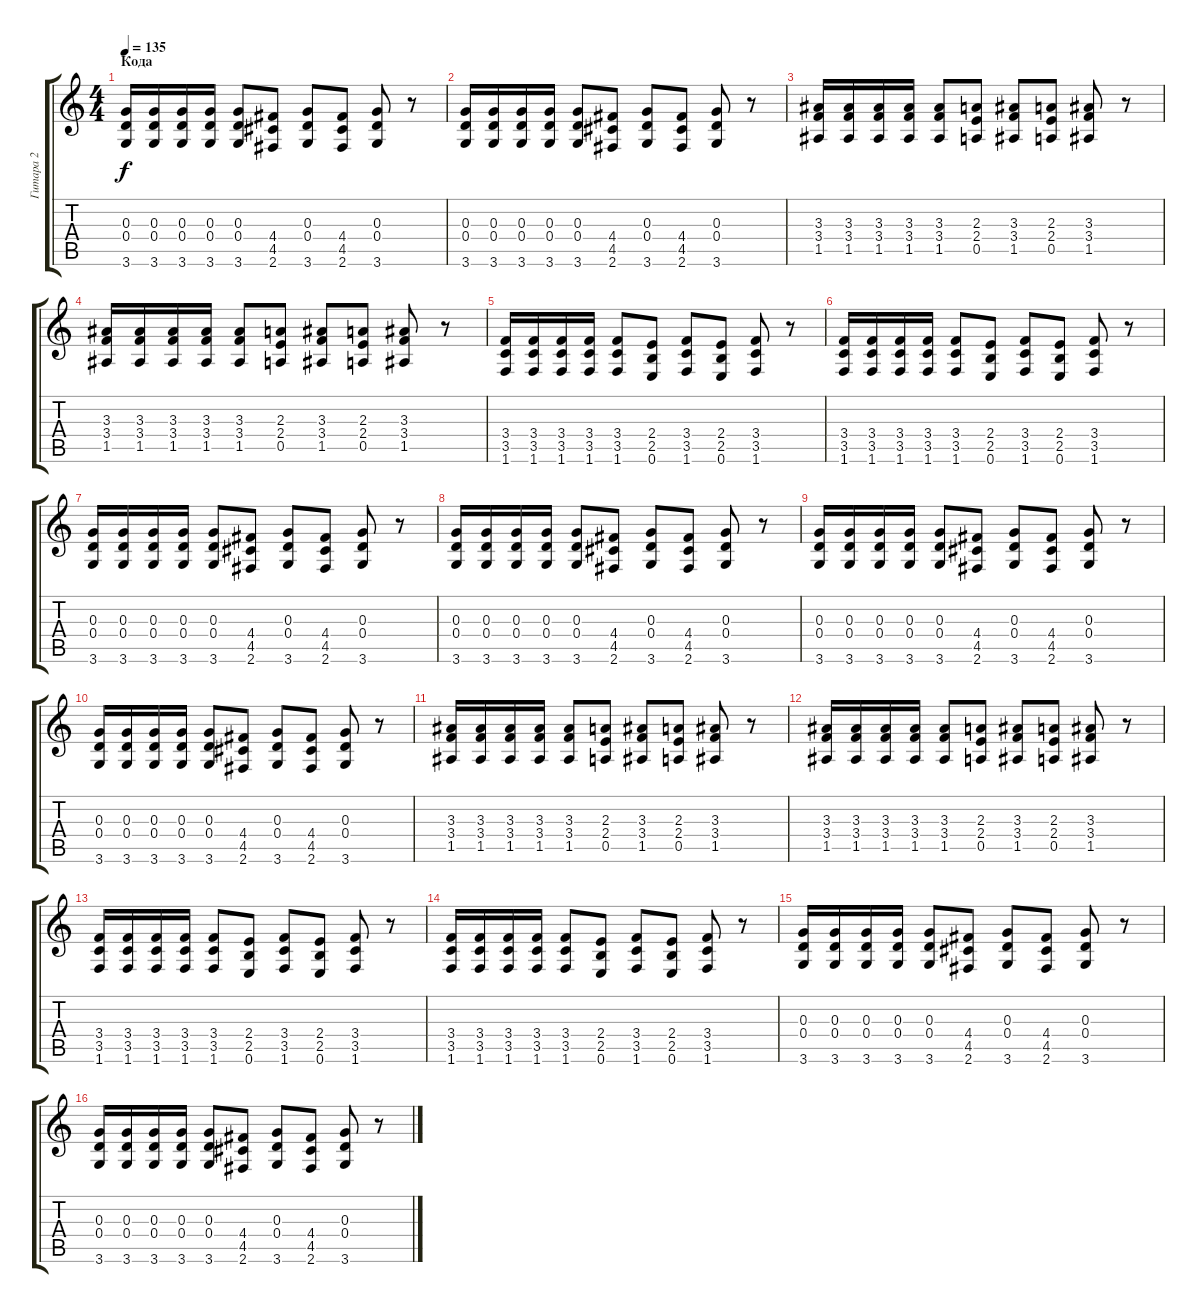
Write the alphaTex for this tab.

\track ("Гитара 2" "Гитара 2") {instrument acousticguitarsteel}
\staff {score tabs}
\tuning (E4 B3 G3 D3 A2 E2) {hide}
\ts (4 4)
\section ("" "Кода")
\tempo 135
\clef g2
\ks c
(0.3 0.4 3.6).16{dy f} (0.3 0.4 3.6).16 (0.3 0.4 3.6).16 (0.3 0.4 3.6).16 (0.3 0.4 3.6).8 (4.4 4.5 2.6).8 (0.3 0.4 3.6).8 (4.4 4.5 2.6).8 (0.3 0.4 3.6).8 r.8 |
(0.3 0.4 3.6).16 (0.3 0.4 3.6).16 (0.3 0.4 3.6).16 (0.3 0.4 3.6).16 (0.3 0.4 3.6).8 (4.4 4.5 2.6).8 (0.3 0.4 3.6).8 (4.4 4.5 2.6).8 (0.3 0.4 3.6).8 r.8 |
(3.3 3.4 1.5).16 (3.3 3.4 1.5).16 (3.3 3.4 1.5).16 (3.3 3.4 1.5).16 (3.3 3.4 1.5).8 (2.3 2.4 0.5).8 (3.3 3.4 1.5).8 (2.3 2.4 0.5).8 (3.3 3.4 1.5).8 r.8 |
(3.3 3.4 1.5).16 (3.3 3.4 1.5).16 (3.3 3.4 1.5).16 (3.3 3.4 1.5).16 (3.3 3.4 1.5).8 (2.3 2.4 0.5).8 (3.3 3.4 1.5).8 (2.3 2.4 0.5).8 (3.3 3.4 1.5).8 r.8 |
(3.4 3.5 1.6).16 (3.4 3.5 1.6).16 (3.4 3.5 1.6).16 (3.4 3.5 1.6).16 (3.4 3.5 1.6).8 (2.4 2.5 0.6).8 (3.4 3.5 1.6).8 (2.4 2.5 0.6).8 (3.4 3.5 1.6).8 r.8 |
(3.4 3.5 1.6).16 (3.4 3.5 1.6).16 (3.4 3.5 1.6).16 (3.4 3.5 1.6).16 (3.4 3.5 1.6).8 (2.4 2.5 0.6).8 (3.4 3.5 1.6).8 (2.4 2.5 0.6).8 (3.4 3.5 1.6).8 r.8 |
(0.3 0.4 3.6).16 (0.3 0.4 3.6).16 (0.3 0.4 3.6).16 (0.3 0.4 3.6).16 (0.3 0.4 3.6).8 (4.4 4.5 2.6).8 (0.3 0.4 3.6).8 (4.4 4.5 2.6).8 (0.3 0.4 3.6).8 r.8 |
(0.3 0.4 3.6).16 (0.3 0.4 3.6).16 (0.3 0.4 3.6).16 (0.3 0.4 3.6).16 (0.3 0.4 3.6).8 (4.4 4.5 2.6).8 (0.3 0.4 3.6).8 (4.4 4.5 2.6).8 (0.3 0.4 3.6).8 r.8 |
(0.3 0.4 3.6).16 (0.3 0.4 3.6).16 (0.3 0.4 3.6).16 (0.3 0.4 3.6).16 (0.3 0.4 3.6).8 (4.4 4.5 2.6).8 (0.3 0.4 3.6).8 (4.4 4.5 2.6).8 (0.3 0.4 3.6).8 r.8 |
(0.3 0.4 3.6).16 (0.3 0.4 3.6).16 (0.3 0.4 3.6).16 (0.3 0.4 3.6).16 (0.3 0.4 3.6).8 (4.4 4.5 2.6).8 (0.3 0.4 3.6).8 (4.4 4.5 2.6).8 (0.3 0.4 3.6).8 r.8 |
(3.3 3.4 1.5).16 (3.3 3.4 1.5).16 (3.3 3.4 1.5).16 (3.3 3.4 1.5).16 (3.3 3.4 1.5).8 (2.3 2.4 0.5).8 (3.3 3.4 1.5).8 (2.3 2.4 0.5).8 (3.3 3.4 1.5).8 r.8 |
(3.3 3.4 1.5).16 (3.3 3.4 1.5).16 (3.3 3.4 1.5).16 (3.3 3.4 1.5).16 (3.3 3.4 1.5).8 (2.3 2.4 0.5).8 (3.3 3.4 1.5).8 (2.3 2.4 0.5).8 (3.3 3.4 1.5).8 r.8 |
(3.4 3.5 1.6).16 (3.4 3.5 1.6).16 (3.4 3.5 1.6).16 (3.4 3.5 1.6).16 (3.4 3.5 1.6).8 (2.4 2.5 0.6).8 (3.4 3.5 1.6).8 (2.4 2.5 0.6).8 (3.4 3.5 1.6).8 r.8 |
(3.4 3.5 1.6).16 (3.4 3.5 1.6).16 (3.4 3.5 1.6).16 (3.4 3.5 1.6).16 (3.4 3.5 1.6).8 (2.4 2.5 0.6).8 (3.4 3.5 1.6).8 (2.4 2.5 0.6).8 (3.4 3.5 1.6).8 r.8 |
(0.3 0.4 3.6).16 (0.3 0.4 3.6).16 (0.3 0.4 3.6).16 (0.3 0.4 3.6).16 (0.3 0.4 3.6).8 (4.4 4.5 2.6).8 (0.3 0.4 3.6).8 (4.4 4.5 2.6).8 (0.3 0.4 3.6).8 r.8 |
(0.3 0.4 3.6).16 (0.3 0.4 3.6).16 (0.3 0.4 3.6).16 (0.3 0.4 3.6).16 (0.3 0.4 3.6).8 (4.4 4.5 2.6).8 (0.3 0.4 3.6).8 (4.4 4.5 2.6).8 (0.3 0.4 3.6).8 r.8
